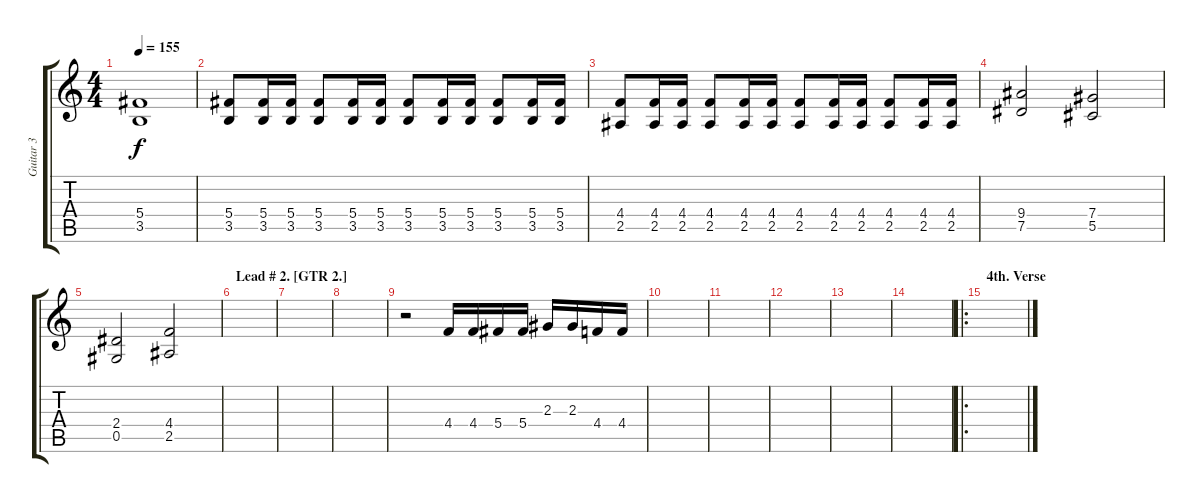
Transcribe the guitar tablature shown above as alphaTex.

\track ("Guitar 3" "Guitar 3") {instrument distortionguitar}
\staff {score tabs}
\tuning (Eb4 Bb3 Gb3 Db3 Ab2 Eb2) {hide}
\ts (4 4)
\tempo 155
\clef g2
\ks c
(5.4 3.5).1{dy f} |
(5.4 3.5).8 (5.4 3.5).16 (5.4 3.5).16 (5.4 3.5).8 (5.4 3.5).16 (5.4 3.5).16 (5.4 3.5).8 (5.4 3.5).16 (5.4 3.5).16 (5.4 3.5).8 (5.4 3.5).16 (5.4 3.5).16 |
(4.4 2.5).8 (4.4 2.5).16 (4.4 2.5).16 (4.4 2.5).8 (4.4 2.5).16 (4.4 2.5).16 (4.4 2.5).8 (4.4 2.5).16 (4.4 2.5).16 (4.4 2.5).8 (4.4 2.5).16 (4.4 2.5).16 |
(9.4 7.5).2 (7.4 5.5).2 |
(2.4 0.5).2 (4.4 2.5).2 |
\section ("" "Lead # 2. [GTR 2.]")
|
|
|
r.2 4.4.16 4.4.16 5.4.16 5.4.16 2.3.16 2.3.16 4.4.16 4.4.16 |
|
|
|
|
|
\ro
\section ("" "4th. Verse")
